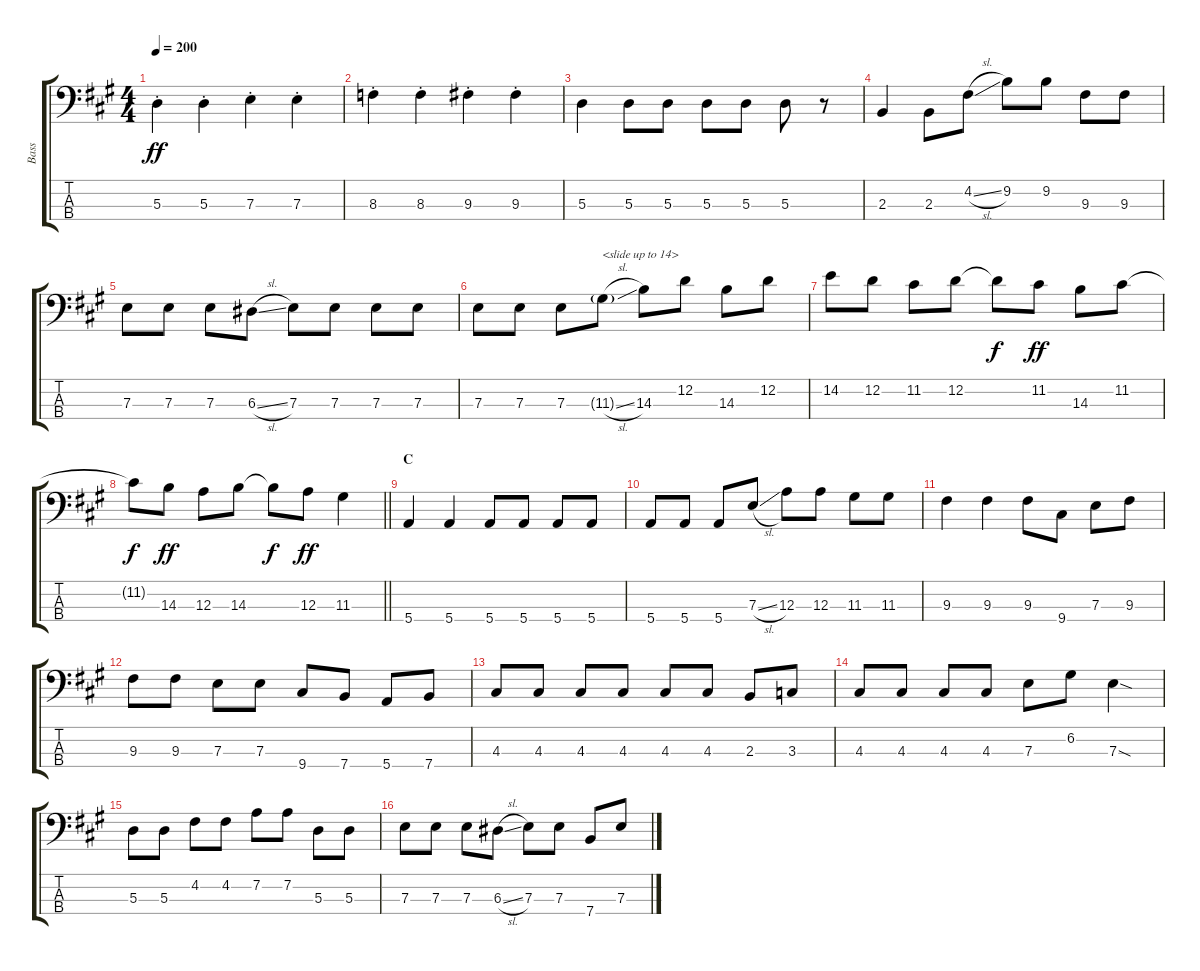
\track ("Bass" "Bass") {instrument electricbasspick}
\staff {score tabs}
\tuning (G2 D2 A1 E1) {hide}
\ts (4 4)
\tempo 200
\clef f4
\ks a
5.3{st}.4{dy ff} 5.3{st}.4 7.3{st}.4 7.3{st}.4 |
8.3{st}.4 8.3{st}.4 9.3{st}.4 9.3{st}.4 |
5.3.4 5.3.8 5.3.8 5.3.8 5.3.8 5.3.8 r.8 |
2.3.4 2.3.8 4.2{sl}.8 9.2.8 9.2.8 9.3.8 9.3.8 |
7.3.8 7.3.8 7.3.8 6.3{sl}.8 7.3.8 7.3.8 7.3.8 7.3.8 |
7.3.8 7.3.8 7.3.8 11.3{sl g}.8{txt "<slide up to 14>"} 14.3.8 12.2.8 14.3.8 12.2.8 |
14.2.8 12.2.8 11.2.8 12.2.8 12.2{t}.8{dy f} 11.2.8{dy ff} 14.3.8 11.2.8 |
\barLineRight lightlight
11.2{t}.8{dy f} 14.3.8{dy ff} 12.3.8 14.3.8 14.3{t}.8{dy f} 12.3.8{dy ff} 11.3.4 |
\section ("" "C")
5.4.4 5.4.4 5.4.8 5.4.8 5.4.8 5.4.8 |
5.4.8 5.4.8 5.4.8 7.3{sl}.8 12.3.8 12.3.8 11.3.8 11.3.8 |
9.3.4 9.3.4 9.3.8 9.4.8 7.3.8 9.3.8 |
9.3.8 9.3.8 7.3.8 7.3.8 9.4.8 7.4.8 5.4.8 7.4.8 |
4.3.8 4.3.8 4.3.8 4.3.8 4.3.8 4.3.8 2.3.8 3.3.8 |
4.3.8 4.3.8 4.3.8 4.3.8 7.3.8 6.2.8 7.3{sod}.4 |
5.3.8 5.3.8 4.2.8 4.2.8 7.2.8 7.2.8 5.3.8 5.3.8 |
7.3.8 7.3.8 7.3.8 6.3{sl}.8 7.3.8 7.3.8 7.4.8 7.3.8
